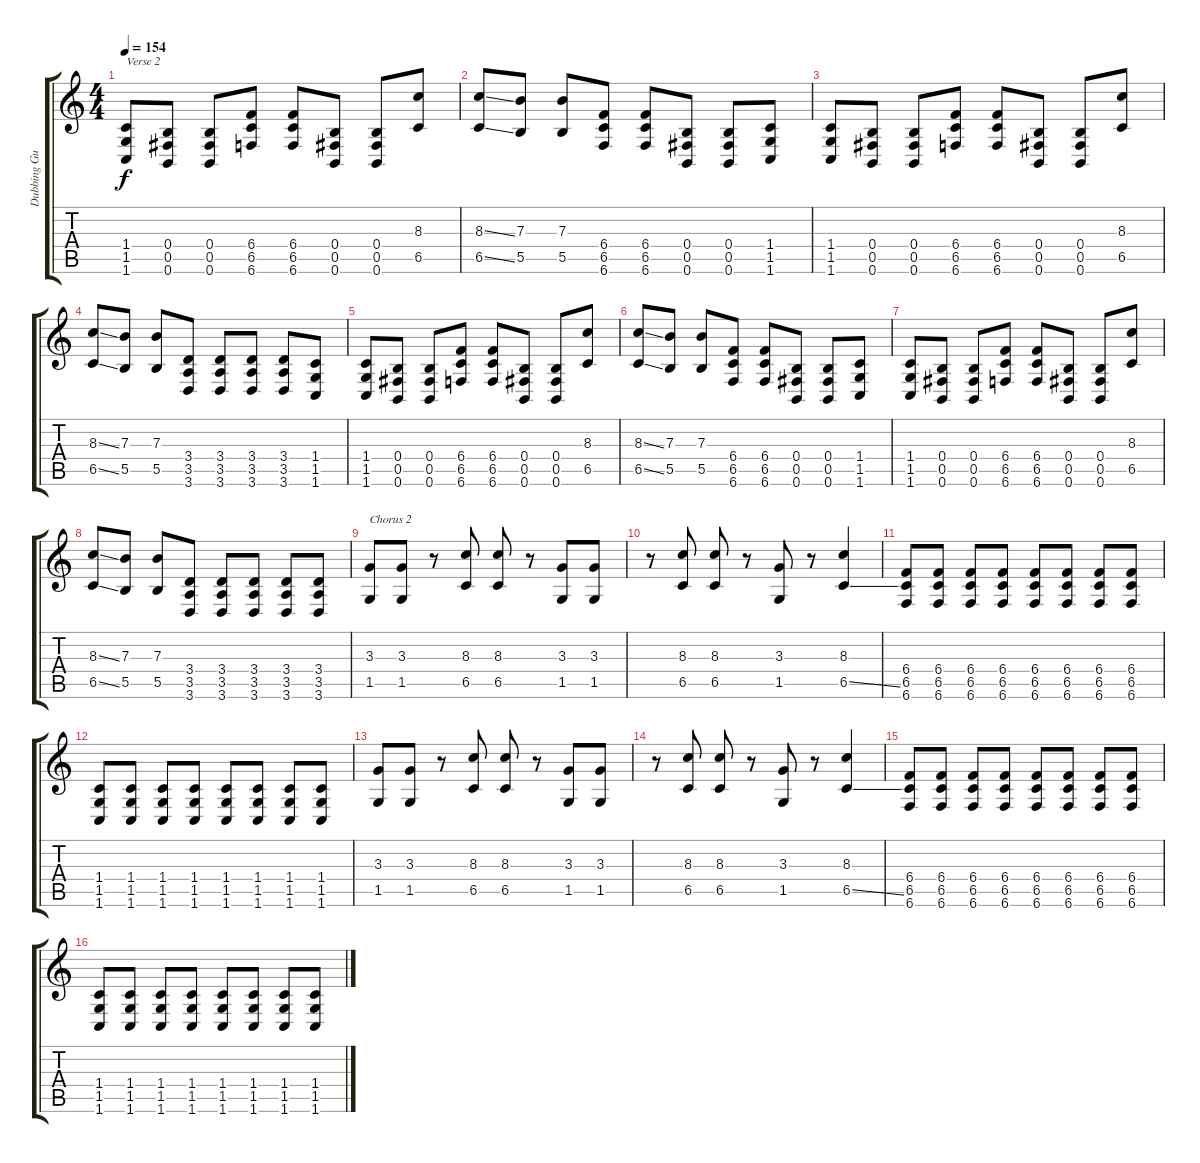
\track ("Dubbing Guitar 1" "Dubbing Gu") {instrument distortionguitar}
\staff {score tabs}
\tuning (Db4 Ab3 E3 B2 Gb2 B1) {hide}
\ts (4 4)
\tempo 154
\clef g2
\ks c
(1.4 1.5 1.6).8{txt "Verse 2" dy f} (0.4 0.5 0.6).8 (0.4 0.5 0.6).8 (6.4 6.5 6.6).8 (6.4 6.5 6.6).8 (0.4 0.5 0.6).8 (0.4 0.5 0.6).8 (8.3 6.5).8 |
(8.3{ss} 6.5{ss}).8 (7.3 5.5).8 (7.3 5.5).8 (6.4 6.5 6.6).8 (6.4 6.5 6.6).8 (0.4 0.5 0.6).8 (0.4 0.5 0.6).8 (1.4 1.5 1.6).8 |
(1.4 1.5 1.6).8 (0.4 0.5 0.6).8 (0.4 0.5 0.6).8 (6.4 6.5 6.6).8 (6.4 6.5 6.6).8 (0.4 0.5 0.6).8 (0.4 0.5 0.6).8 (8.3 6.5).8 |
(8.3{ss} 6.5{ss}).8 (7.3 5.5).8 (7.3 5.5).8 (3.4 3.5 3.6).8 (3.4 3.5 3.6).8 (3.4 3.5 3.6).8 (3.4 3.5 3.6).8 (1.4 1.5 1.6).8 |
(1.4 1.5 1.6).8 (0.4 0.5 0.6).8 (0.4 0.5 0.6).8 (6.4 6.5 6.6).8 (6.4 6.5 6.6).8 (0.4 0.5 0.6).8 (0.4 0.5 0.6).8 (8.3 6.5).8 |
(8.3{ss} 6.5{ss}).8 (7.3 5.5).8 (7.3 5.5).8 (6.4 6.5 6.6).8 (6.4 6.5 6.6).8 (0.4 0.5 0.6).8 (0.4 0.5 0.6).8 (1.4 1.5 1.6).8 |
(1.4 1.5 1.6).8 (0.4 0.5 0.6).8 (0.4 0.5 0.6).8 (6.4 6.5 6.6).8 (6.4 6.5 6.6).8 (0.4 0.5 0.6).8 (0.4 0.5 0.6).8 (8.3 6.5).8 |
(8.3{ss} 6.5{ss}).8 (7.3 5.5).8 (7.3 5.5).8 (3.4 3.5 3.6).8 (3.4 3.5 3.6).8 (3.4 3.5 3.6).8 (3.4 3.5 3.6).8 (3.4 3.5 3.6).8 |
(3.3 1.5).8{txt "Chorus 2"} (3.3 1.5).8 r.8 (8.3 6.5).8 (8.3 6.5).8 r.8 (3.3 1.5).8 (3.3 1.5).8 |
r.8 (8.3 6.5).8 (8.3 6.5).8 r.8 (3.3 1.5).8 r.8 (8.3 6.5{ss}).4 |
(6.4 6.5 6.6).8 (6.4 6.5 6.6).8 (6.4 6.5 6.6).8 (6.4 6.5 6.6).8 (6.4 6.5 6.6).8 (6.4 6.5 6.6).8 (6.4 6.5 6.6).8 (6.4 6.5 6.6).8 |
(1.4 1.5 1.6).8 (1.4 1.5 1.6).8 (1.4 1.5 1.6).8 (1.4 1.5 1.6).8 (1.4 1.5 1.6).8 (1.4 1.5 1.6).8 (1.4 1.5 1.6).8 (1.4 1.5 1.6).8 |
(3.3 1.5).8 (3.3 1.5).8 r.8 (8.3 6.5).8 (8.3 6.5).8 r.8 (3.3 1.5).8 (3.3 1.5).8 |
r.8 (8.3 6.5).8 (8.3 6.5).8 r.8 (3.3 1.5).8 r.8 (8.3 6.5{ss}).4 |
(6.4 6.5 6.6).8 (6.4 6.5 6.6).8 (6.4 6.5 6.6).8 (6.4 6.5 6.6).8 (6.4 6.5 6.6).8 (6.4 6.5 6.6).8 (6.4 6.5 6.6).8 (6.4 6.5 6.6).8 |
(1.4 1.5 1.6).8 (1.4 1.5 1.6).8 (1.4 1.5 1.6).8 (1.4 1.5 1.6).8 (1.4 1.5 1.6).8 (1.4 1.5 1.6).8 (1.4 1.5 1.6).8 (1.4 1.5 1.6).8
